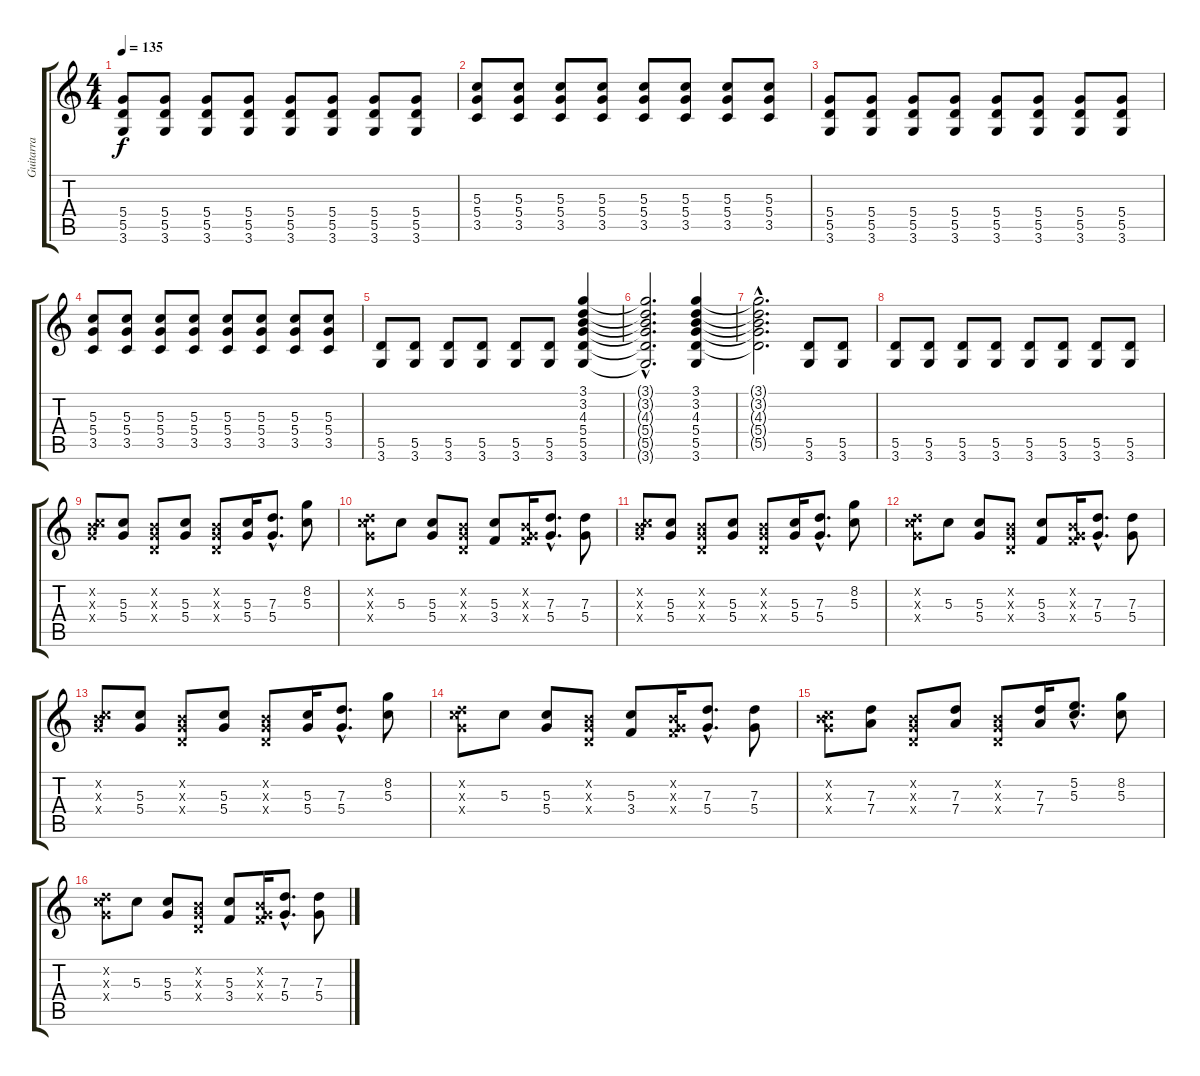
\track ("Guitarra" "Guitarra") {instrument distortionguitar}
\staff {score tabs}
\tuning (E4 B3 G3 D3 A2 E2) {hide}
\ts (4 4)
\tempo 135
\clef g2
\ks c
(5.4 5.5 3.6).8{dy f} (5.4 5.5 3.6).8 (5.4 5.5 3.6).8 (5.4 5.5 3.6).8 (5.4 5.5 3.6).8 (5.4 5.5 3.6).8 (5.4 5.5 3.6).8 (5.4 5.5 3.6).8 |
(5.3 5.4 3.5).8 (5.3 5.4 3.5).8 (5.3 5.4 3.5).8 (5.3 5.4 3.5).8 (5.3 5.4 3.5).8 (5.3 5.4 3.5).8 (5.3 5.4 3.5).8 (5.3 5.4 3.5).8 |
(5.4 5.5 3.6).8 (5.4 5.5 3.6).8 (5.4 5.5 3.6).8 (5.4 5.5 3.6).8 (5.4 5.5 3.6).8 (5.4 5.5 3.6).8 (5.4 5.5 3.6).8 (5.4 5.5 3.6).8 |
(5.3 5.4 3.5).8 (5.3 5.4 3.5).8 (5.3 5.4 3.5).8 (5.3 5.4 3.5).8 (5.3 5.4 3.5).8 (5.3 5.4 3.5).8 (5.3 5.4 3.5).8 (5.3 5.4 3.5).8 |
(5.5 3.6).8 (5.5 3.6).8 (5.5 3.6).8 (5.5 3.6).8 (5.5 3.6).8 (5.5 3.6).8 (3.1 3.2 4.3 5.4 5.5 3.6).4 |
(3.1{hac t} 3.2{hac t} 4.3{hac t} 5.4{hac t} 5.5{hac t} 3.6{hac t}).2{d} (3.1 3.2 4.3 5.4 5.5 3.6).4 |
(3.1{hac t} 3.2{hac t} 4.3{hac t} 5.4{hac t} 5.5{hac t}).2{d} (5.5 3.6).8 (5.5 3.6).8 |
(5.5 3.6).8 (5.5 3.6).8 (5.5 3.6).8 (5.5 3.6).8 (5.5 3.6).8 (5.5 3.6).8 (5.5 3.6).8 (5.5 3.6).8 |
(0.2{x} 5.3{x} 5.4{x}).8 (5.3 5.4).8 (0.2{x} 0.3{x} 0.4{x}).8 (5.3 5.4).8 (0.2{x} 0.3{x} 0.4{x}).8 (5.3 5.4).16 (7.3{hac} 5.4{hac}).8{d} (8.2 5.3).8 |
(3.2{x} 5.3{x} 5.4{x}).8 5.3.8 (5.3 5.4).8 (0.2{x} 0.3{x} 0.4{x}).8 (5.3 3.4).8 (0.2{x} 0.3{x} 3.4{x}).16 (7.3{hac} 5.4{hac}).8{d} (7.3 5.4).8 |
(0.2{x} 5.3{x} 5.4{x}).8 (5.3 5.4).8 (0.2{x} 0.3{x} 0.4{x}).8 (5.3 5.4).8 (0.2{x} 0.3{x} 0.4{x}).8 (5.3 5.4).16 (7.3{hac} 5.4{hac}).8{d} (8.2 5.3).8 |
(3.2{x} 5.3{x} 5.4{x}).8 5.3.8 (5.3 5.4).8 (0.2{x} 0.3{x} 0.4{x}).8 (5.3 3.4).8 (0.2{x} 0.3{x} 3.4{x}).16 (7.3{hac} 5.4{hac}).8{d} (7.3 5.4).8 |
(0.2{x} 5.3{x} 5.4{x}).8 (5.3 5.4).8 (0.2{x} 0.3{x} 0.4{x}).8 (5.3 5.4).8 (0.2{x} 0.3{x} 0.4{x}).8 (5.3 5.4).16 (7.3{hac} 5.4{hac}).8{d} (8.2 5.3).8 |
(3.2{x} 5.3{x} 5.4{x}).8 5.3.8 (5.3 5.4).8 (0.2{x} 0.3{x} 0.4{x}).8 (5.3 3.4).8 (0.2{x} 0.3{x} 3.4{x}).16 (7.3{hac} 5.4{hac}).8{d} (7.3 5.4).8 |
(0.2{x} 5.3{x} 5.4{x}).8 (7.3 7.4).8 (0.2{x} 0.3{x} 0.4{x}).8 (7.3 7.4).8 (0.2{x} 0.3{x} 0.4{x}).8 (7.3 7.4).16 (5.2{hac} 5.3{hac}).8{d} (8.2 5.3).8 |
(3.2{x} 5.3{x} 5.4{x}).8 5.3.8 (5.3 5.4).8 (0.2{x} 0.3{x} 0.4{x}).8 (5.3 3.4).8 (0.2{x} 0.3{x} 3.4{x}).16 (7.3{hac} 5.4{hac}).8{d} (7.3 5.4).8
